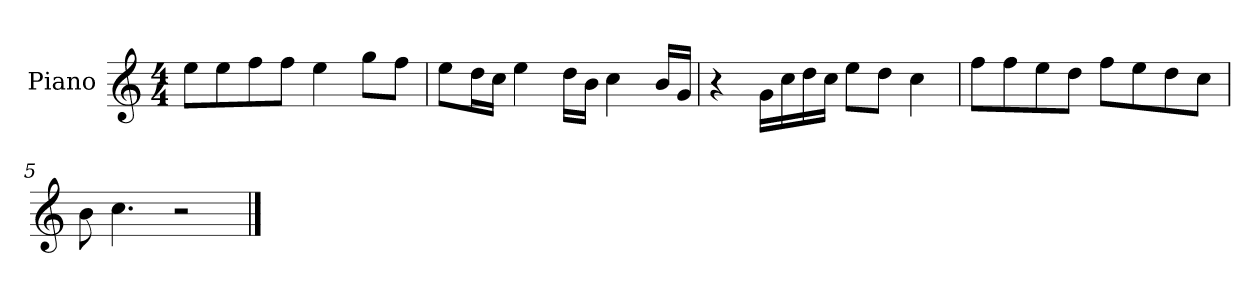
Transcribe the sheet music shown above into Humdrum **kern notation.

**kern
*part1
*staff1
*I"Piano
*I'P-no
*clefG2
*k[]
*M4/4
*MM90
=1
8ee\L
8ee\
8ff\
8ff\J
4ee\
8gg\L
8ff\J
=2
8ee\L
16dd\L
16cc\JJ
4ee\
16dd\LL
16b\JJ
4cc\
16b/LL
16g/JJ
=3
4r
16g\LL
16cc\
16dd\
16cc\JJ
8ee\L
8dd\J
4cc\
=4
8ff\L
8ff\
8ee\
8dd\J
8ff\L
8ee\
8dd\
8cc\J
=5
8b\
4.cc\
2r
==
*-
